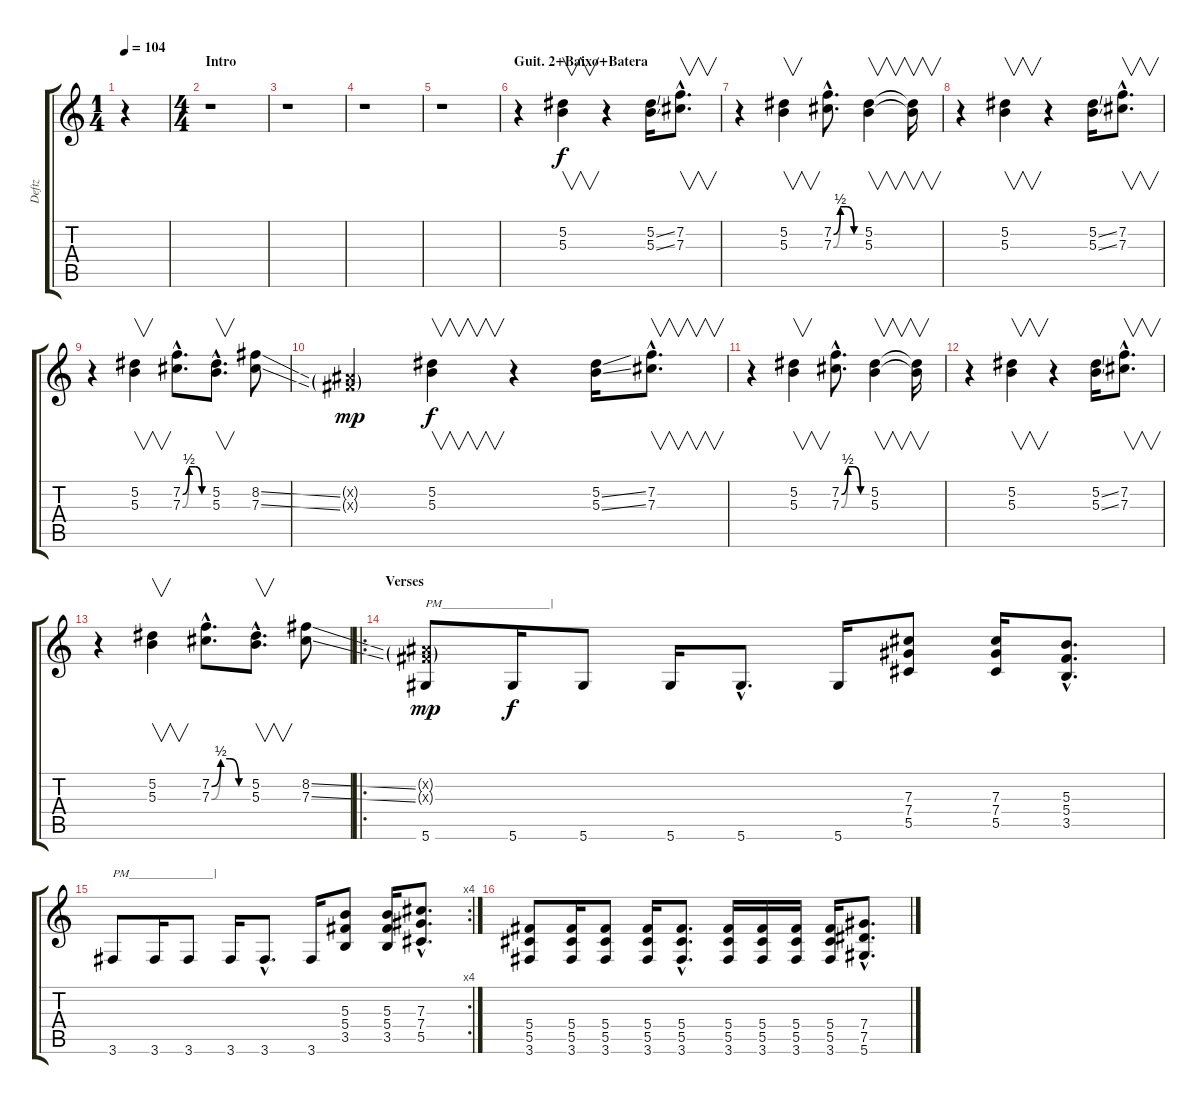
\track ("Deftz" "Deftz") {instrument distortionguitar}
\staff {score tabs}
\tuning (Eb4 Bb3 Gb3 Db3 Ab2 Eb2) {hide}
\ts (1 4)
\tempo 104
\clef g2
\ks c
r.4{dy f instrument distortionguitar} |
\ts (4 4)
\section ("" "Intro")
r.1 |
r.1 |
r.1 |
r.1 |
\section ("" "Guit. 2+Baixo+Batera")
r.4 (5.2 5.3).4{v} r.4 (5.2{ss} 5.3{ss}).16 (7.2{hac} 7.3{hac}).8{v d} |
r.4 (5.2 5.3).4{v} (7.2{be (custom 0 0 15 2 30 2 45 0 60 0) hac} 7.3{be (custom 0 0 15 2 30 2 45 0 60 0) hac}).8{d} (5.2 5.3).4{v} (5.2{t} 5.3{t}).16{v} |
r.4 (5.2 5.3).4{v} r.4 (5.2{ss} 5.3{ss}).16 (7.2{hac} 7.3{hac}).8{v d} |
r.4 (5.2 5.3).4{v} (7.2{be (custom 0 0 15 2 30 2 45 0 60 0) hac} 7.3{be (custom 0 0 15 2 30 2 45 0 60 0) hac}).8{d} (5.2{hac} 5.3{hac}).8{v d} (8.2{ss} 7.3{ss}).8 |
(0.2{g x} 0.3{g x}).4{dy mp} (5.2 5.3).4{v dy f} r.4 (5.2{ss} 5.3{ss}).16 (7.2{hac} 7.3{hac}).8{v d} |
r.4 (5.2 5.3).4{v} (7.2{be (custom 0 0 15 2 30 2 45 0 60 0) hac} 7.3{be (custom 0 0 15 2 30 2 45 0 60 0) hac}).8{d} (5.2 5.3).4{v} (5.2{t} 5.3{t}).16{v} |
r.4 (5.2 5.3).4{v} r.4 (5.2{ss} 5.3{ss}).16 (7.2{hac} 7.3{hac}).8{v d} |
r.4 (5.2 5.3).4{v} (7.2{be (custom 0 0 15 2 30 2 45 0 60 0) hac} 7.3{be (custom 0 0 15 2 30 2 45 0 60 0) hac}).8{d} (5.2{hac} 5.3{hac}).8{v d} (8.2{ss} 7.3{ss}).8 |
\ro
\section ("" "Verses")
(0.2{g x} 0.3{g x} 5.6).8{txt "PM__________________|" dy mp} 5.6.16{dy f} 5.6.8 5.6.16 5.6{hac}.8{d} 5.6.16 (7.3 7.4 5.5).8 (7.3 7.4 5.5).16 (5.3{hac} 5.4{hac} 3.5{hac}).8{d} |
\rc 4
3.6.8{txt "PM______________|"} 3.6.16 3.6.8 3.6.16 3.6{hac}.8{d} 3.6.16 (5.3 5.4 3.5).8 (5.3 5.4 3.5).16 (7.3{hac} 7.4{hac} 5.5{hac}).8{d} |
(5.4 5.5 3.6).8 (5.4 5.5 3.6).16 (5.4 5.5 3.6).8 (5.4 5.5 3.6).16 (5.4{hac} 5.5{hac} 3.6{hac}).8{d} (5.4 5.5 3.6).16 (5.4 5.5 3.6).16 (5.4 5.5 3.6).16 (5.4 5.5 3.6).16 (7.4{hac} 7.5{hac} 5.6{hac}).8{d}
